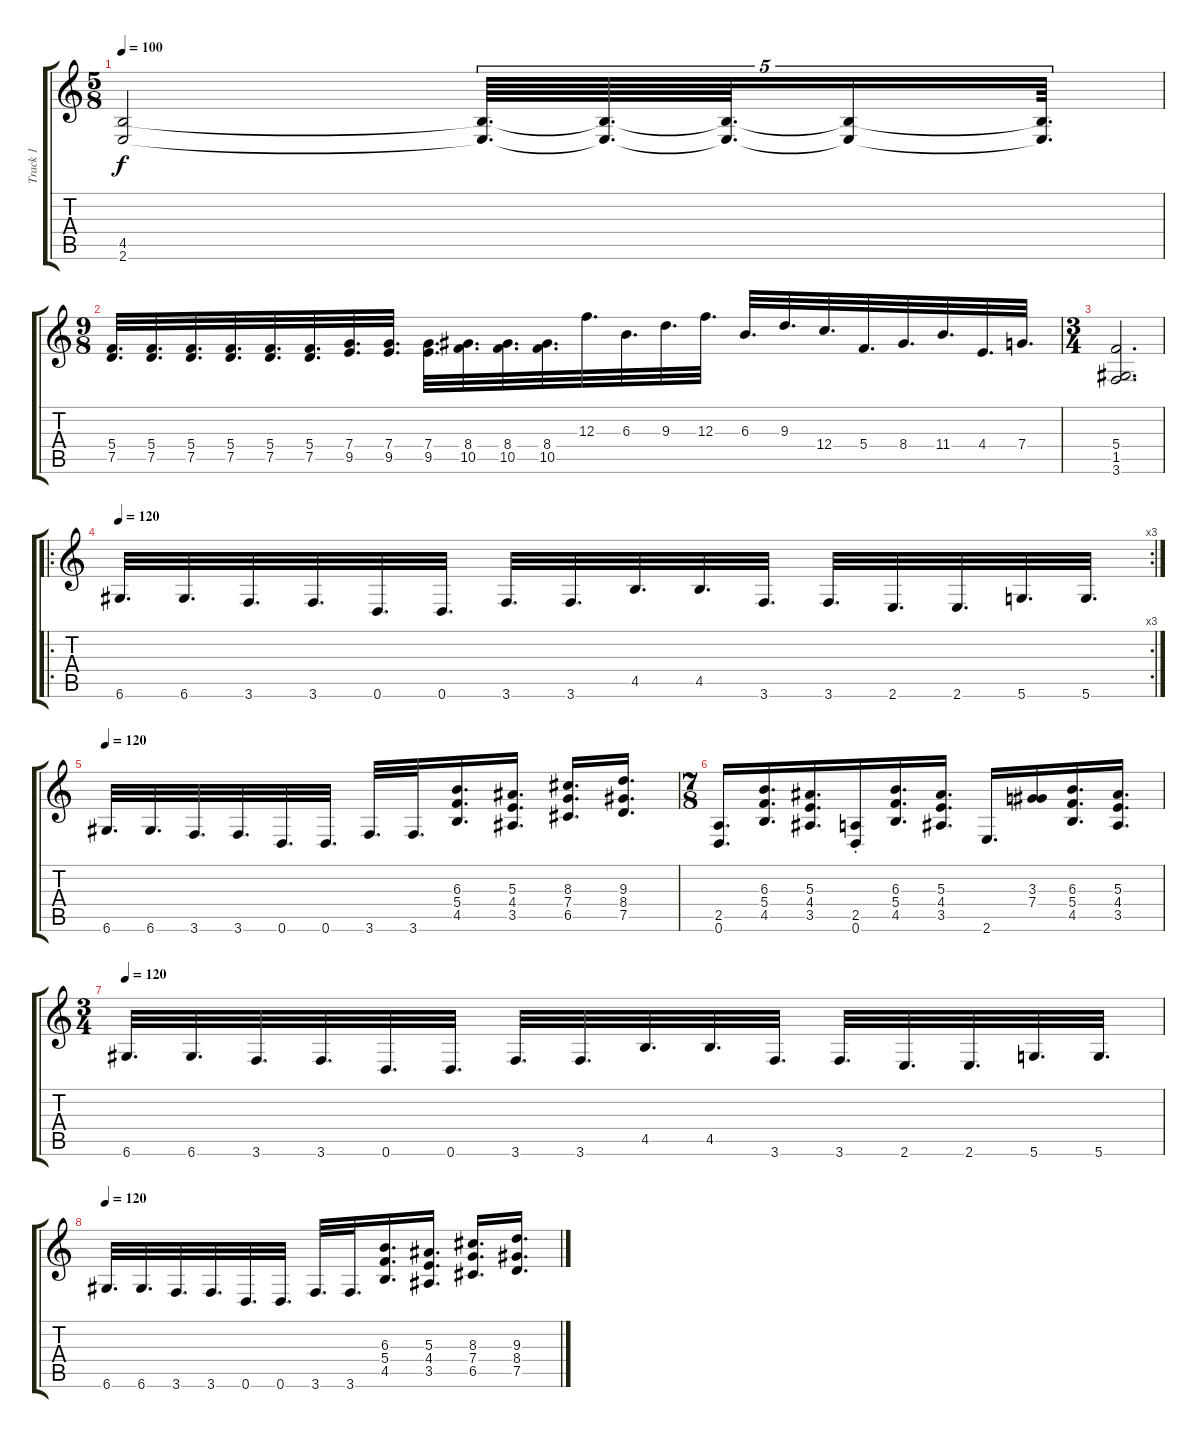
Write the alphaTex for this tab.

\track ("Track 1" "Track 1") {instrument distortionguitar}
\staff {score tabs}
\tuning (D4 A3 F3 C3 G2 D2) {hide}
\ts (5 8)
\tempo 100
\clef g2
\ks c
(4.5 2.6).2{dy f} (4.5{t} 2.6{t}).64{d tu (5 4)} (4.5{t} 2.6{t}).64{d tu (5 4)} (4.5{t} 2.6{t}).64{d tu (5 4)} (4.5{t} 2.6{t}).16{tu (5 4)} (4.5{t} 2.6{t}).64{d tu (5 4)} |
\ts (9 8)
(5.4 7.5).32{d} (5.4 7.5).32{d} (5.4 7.5).32{d} (5.4 7.5).32{d} (5.4 7.5).32{d} (5.4 7.5).32{d} (7.4 9.5).32{d} (7.4 9.5).32{d} (7.4 9.5).32{d} (8.4 10.5).32{d} (8.4 10.5).32{d} (8.4 10.5).32{d} 12.3.32{d} 6.3.32{d} 9.3.32{d} 12.3.32{d} 6.3.32{d} 9.3.32{d} 12.4.32{d} 5.4.32{d} 8.4.32{d} 11.4.32{d} 4.4.32{d} 7.4.32{d} |
\ts (3 4)
(5.4 1.5 3.6).2{d} |
\ro
\rc 3
\tempo 120
6.6.32{d} 6.6.32{d} 3.6.32{d} 3.6.32{d} 0.6.32{d} 0.6.32{d} 3.6.32{d} 3.6.32{d} 4.5.32{d} 4.5.32{d} 3.6.32{d} 3.6.32{d} 2.6.32{d} 2.6.32{d} 5.6.32{d} 5.6.32{d} |
\tempo 120
6.6.32{d} 6.6.32{d} 3.6.32{d} 3.6.32{d} 0.6.32{d} 0.6.32{d} 3.6.32{d} 3.6.32{d} (6.3 5.4 4.5).16{d} (5.3 4.4 3.5).16{d} (8.3 7.4 6.5).16{d} (9.3 8.4 7.5).16{d} |
\ts (7 8)
(2.5 0.6).16{d} (6.3 5.4 4.5).16{d} (5.3 4.4 3.5).16{d} (2.5 0.6{st}).16 (6.3 5.4 4.5).16{d} (5.3 4.4 3.5).16{d} 2.6.16{d} (3.3 7.4).16 (6.3 5.4 4.5).16{d} (5.3 4.4 3.5).16{d} |
\ts (3 4)
\tempo 120
6.6.32{d} 6.6.32{d} 3.6.32{d} 3.6.32{d} 0.6.32{d} 0.6.32{d} 3.6.32{d} 3.6.32{d} 4.5.32{d} 4.5.32{d} 3.6.32{d} 3.6.32{d} 2.6.32{d} 2.6.32{d} 5.6.32{d} 5.6.32{d} |
\tempo 120
6.6.32{d} 6.6.32{d} 3.6.32{d} 3.6.32{d} 0.6.32{d} 0.6.32{d} 3.6.32{d} 3.6.32{d} (6.3 5.4 4.5).16{d} (5.3 4.4 3.5).16{d} (8.3 7.4 6.5).16{d} (9.3 8.4 7.5).16{d}
